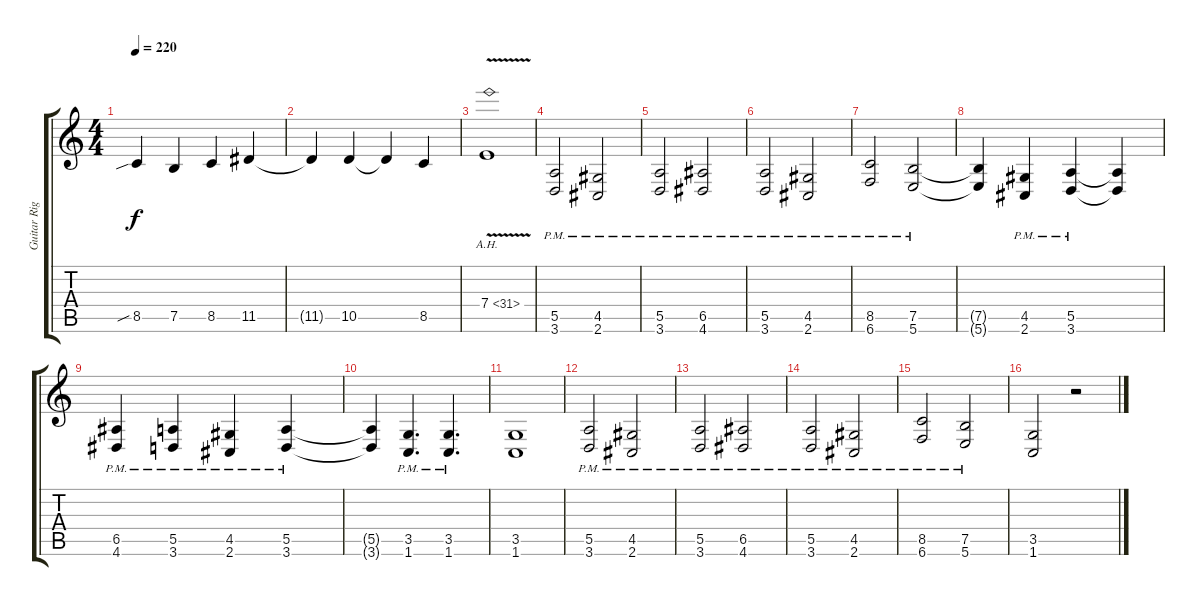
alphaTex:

\track ("Guitar Right" "Guitar Rig") {instrument distortionguitar}
\staff {score tabs}
\tuning (B3 Gb3 D3 A2 E2 B1) {hide}
\ts (4 4)
\tempo 220
\clef g2
\ks c
8.5{sib}.4{dy f} 7.5.4 8.5.4 11.5.4 |
11.5{t}.4 10.5.4 10.5{t}.4 8.5.4 |
7.4{ah 24 v}.1 |
(5.5{pm} 3.6{pm}).2 (4.5{pm} 2.6{pm}).2 |
(5.5{pm} 3.6{pm}).2 (6.5{pm} 4.6{pm}).2 |
(5.5{pm} 3.6{pm}).2 (4.5{pm} 2.6{pm}).2 |
(8.5{pm} 6.6{pm}).2 (7.5{pm} 5.6{pm}).2 |
(7.5{t} 5.6{t}).4 (4.5{pm} 2.6{pm}).4 (5.5{pm} 3.6{pm}).4 (5.5{t} 3.6{t}).4 |
(6.5{pm} 4.6{pm}).4 (5.5{pm} 3.6{pm}).4 (4.5{pm} 2.6{pm}).4 (5.5{pm} 3.6{pm}).4 |
(5.5{t} 3.6{t}).4 (3.5{pm} 1.6{pm}).4{d} (3.5{pm} 1.6{pm}).4{d} |
(3.5 1.6).1 |
(5.5{pm} 3.6{pm}).2 (4.5{pm} 2.6{pm}).2 |
(5.5{pm} 3.6{pm}).2 (6.5{pm} 4.6{pm}).2 |
(5.5{pm} 3.6{pm}).2 (4.5{pm} 2.6{pm}).2 |
(8.5{pm} 6.6{pm}).2 (7.5{pm} 5.6{pm}).2 |
(3.5 1.6).2 r.2
